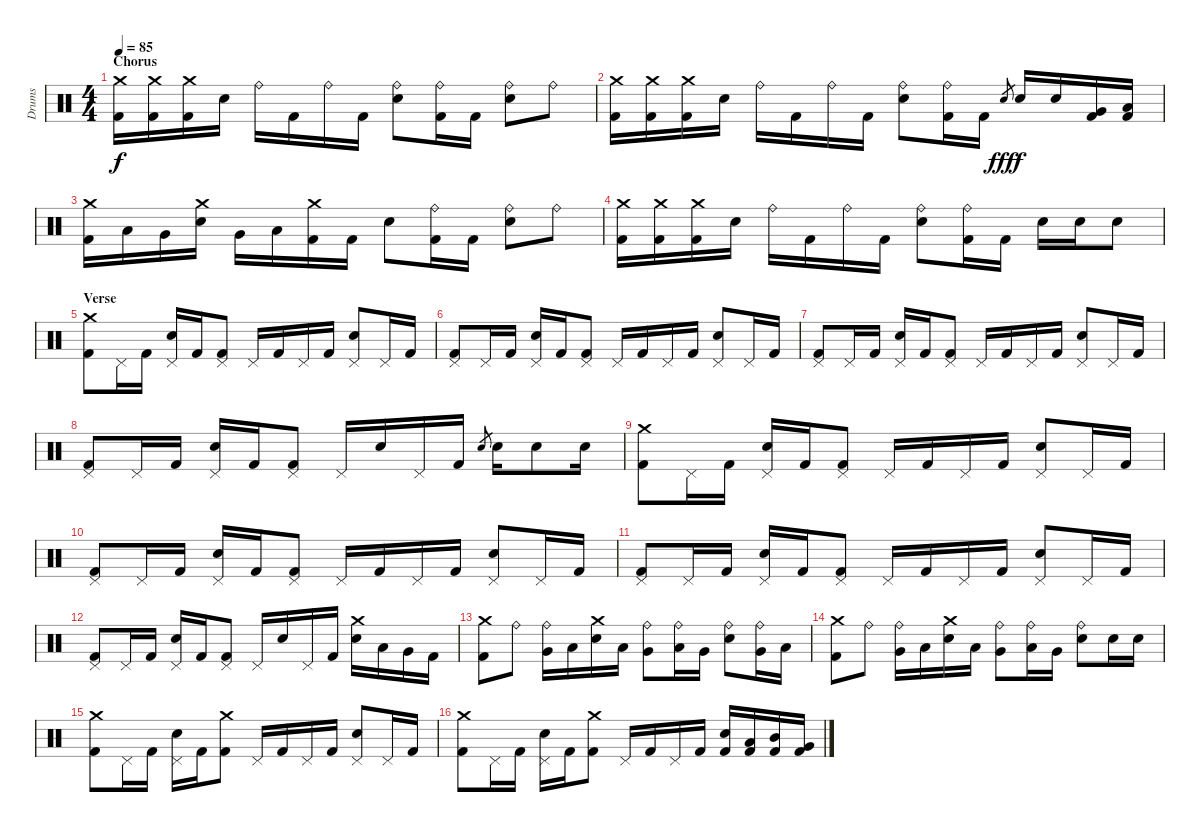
\track ("Drums" "Drums") {instrument percussion}
\staff {score}
\articulation defaults
\ts (4 4)
\section ("" "Chorus")
\tempo 85
\clef neutral
\ks c
("Crash medium (hit)" "Kick (hit) 2").16{dy f} ("Crash medium (hit)" "Kick (hit) 2").16 ("Crash medium (hit)" "Kick (hit) 2").16 "Electric Snare (hit)".16 "Ride (bell)".16 "Kick (hit) 2".16 "Ride (bell)".16 "Kick (hit) 2".16 ("Ride (bell)" "Electric Snare (hit)").8 ("Ride (bell)" "Kick (hit) 2").16 "Kick (hit) 2".16 ("Ride (bell)" "Electric Snare (hit)").8 "Ride (bell)".8 |
("Crash medium (hit)" "Kick (hit) 2").16 ("Crash medium (hit)" "Kick (hit) 2").16 ("Crash medium (hit)" "Kick (hit) 2").16 "Electric Snare (hit)".16 "Ride (bell)".16 "Kick (hit) 2".16 "Ride (bell)".16 "Kick (hit) 2".16 ("Ride (bell)" "Electric Snare (hit)").8 ("Ride (bell)" "Kick (hit) 2").16 "Kick (hit) 2".16 "Electric Snare (hit)".8{gr dy fff} "Electric Snare (hit)".16{dy f} "Electric Snare (hit)".16 ("Kick (hit) 2" "Very Low Tom (hit)").16 ("Kick (hit) 2" "Low Floor Tom (hit)").16 |
("Crash medium (hit)" "Kick (hit) 2").16 "Low Tom (hit)".16 "Very Low Tom (hit)".16 ("Crash medium (hit)" "Electric Snare (hit)").16 "Very Low Tom (hit)".16 "Low Floor Tom (hit)".16 ("Crash medium (hit)" "Kick (hit) 2").16 "Kick (hit) 2".16 "Electric Snare (hit)".8 ("Ride (bell)" "Kick (hit) 2").16 "Kick (hit) 2".16 ("Ride (bell)" "Electric Snare (hit)").8 "Ride (bell)".8 |
("Crash medium (hit)" "Kick (hit) 2").16 ("Crash medium (hit)" "Kick (hit) 2").16 ("Crash medium (hit)" "Kick (hit) 2").16 "Electric Snare (hit)".16 "Ride (bell)".16 "Kick (hit) 2".16 "Ride (bell)".16 "Kick (hit) 2".16 ("Ride (bell)" "Electric Snare (hit)").8 ("Ride (bell)" "Kick (hit) 2").16 "Kick (hit) 2".16 "Electric Snare (hit)".16 "Electric Snare (hit)".16 "Electric Snare (hit)".8 |
\section ("" "Verse")
("Crash medium (hit)" "Kick (hit) 2").8 "Pedal Hi-Hat (hit)".16 "Kick (hit) 2".16 ("Pedal Hi-Hat (hit)" "Electric Snare (hit)").16 "Kick (hit) 2".16 ("Pedal Hi-Hat (hit)" "Kick (hit) 2").8 "Pedal Hi-Hat (hit)".16 "Kick (hit) 2".16 "Pedal Hi-Hat (hit)".16 "Kick (hit) 2".16 ("Pedal Hi-Hat (hit)" "Electric Snare (hit)").8 "Pedal Hi-Hat (hit)".16 "Kick (hit) 2".16 |
("Pedal Hi-Hat (hit)" "Kick (hit) 2").8 "Pedal Hi-Hat (hit)".16 "Kick (hit) 2".16 ("Pedal Hi-Hat (hit)" "Electric Snare (hit)").16 "Kick (hit) 2".16 ("Pedal Hi-Hat (hit)" "Kick (hit) 2").8 "Pedal Hi-Hat (hit)".16 "Kick (hit) 2".16 "Pedal Hi-Hat (hit)".16 "Kick (hit) 2".16 ("Pedal Hi-Hat (hit)" "Electric Snare (hit)").8 "Pedal Hi-Hat (hit)".16 "Kick (hit) 2".16 |
("Pedal Hi-Hat (hit)" "Kick (hit) 2").8 "Pedal Hi-Hat (hit)".16 "Kick (hit) 2".16 ("Pedal Hi-Hat (hit)" "Electric Snare (hit)").16 "Kick (hit) 2".16 ("Pedal Hi-Hat (hit)" "Kick (hit) 2").8 "Pedal Hi-Hat (hit)".16 "Kick (hit) 2".16 "Pedal Hi-Hat (hit)".16 "Kick (hit) 2".16 ("Pedal Hi-Hat (hit)" "Electric Snare (hit)").8 "Pedal Hi-Hat (hit)".16 "Kick (hit) 2".16 |
("Pedal Hi-Hat (hit)" "Kick (hit) 2").8 "Pedal Hi-Hat (hit)".16 "Kick (hit) 2".16 ("Pedal Hi-Hat (hit)" "Electric Snare (hit)").16 "Kick (hit) 2".16 ("Pedal Hi-Hat (hit)" "Kick (hit) 2").8 "Pedal Hi-Hat (hit)".16 "Electric Snare (hit)".16 "Pedal Hi-Hat (hit)".16 "Kick (hit) 2".16 "Electric Snare (hit)".8{gr} "Electric Snare (hit)".16 "Electric Snare (hit)".8 "Electric Snare (hit)".16 |
("Crash medium (hit)" "Kick (hit) 2").8 "Pedal Hi-Hat (hit)".16 "Kick (hit) 2".16 ("Pedal Hi-Hat (hit)" "Electric Snare (hit)").16 "Kick (hit) 2".16 ("Pedal Hi-Hat (hit)" "Kick (hit) 2").8 "Pedal Hi-Hat (hit)".16 "Kick (hit) 2".16 "Pedal Hi-Hat (hit)".16 "Kick (hit) 2".16 ("Pedal Hi-Hat (hit)" "Electric Snare (hit)").8 "Pedal Hi-Hat (hit)".16 "Kick (hit) 2".16 |
("Pedal Hi-Hat (hit)" "Kick (hit) 2").8 "Pedal Hi-Hat (hit)".16 "Kick (hit) 2".16 ("Pedal Hi-Hat (hit)" "Electric Snare (hit)").16 "Kick (hit) 2".16 ("Pedal Hi-Hat (hit)" "Kick (hit) 2").8 "Pedal Hi-Hat (hit)".16 "Kick (hit) 2".16 "Pedal Hi-Hat (hit)".16 "Kick (hit) 2".16 ("Pedal Hi-Hat (hit)" "Electric Snare (hit)").8 "Pedal Hi-Hat (hit)".16 "Kick (hit) 2".16 |
("Pedal Hi-Hat (hit)" "Kick (hit) 2").8 "Pedal Hi-Hat (hit)".16 "Kick (hit) 2".16 ("Pedal Hi-Hat (hit)" "Electric Snare (hit)").16 "Kick (hit) 2".16 ("Pedal Hi-Hat (hit)" "Kick (hit) 2").8 "Pedal Hi-Hat (hit)".16 "Kick (hit) 2".16 "Pedal Hi-Hat (hit)".16 "Kick (hit) 2".16 ("Pedal Hi-Hat (hit)" "Electric Snare (hit)").8 "Pedal Hi-Hat (hit)".16 "Kick (hit) 2".16 |
("Pedal Hi-Hat (hit)" "Kick (hit) 2").8 "Pedal Hi-Hat (hit)".16 "Kick (hit) 2".16 ("Pedal Hi-Hat (hit)" "Electric Snare (hit)").16 "Kick (hit) 2".16 ("Pedal Hi-Hat (hit)" "Kick (hit) 2").8 "Pedal Hi-Hat (hit)".16 "Electric Snare (hit)".16 "Pedal Hi-Hat (hit)".16 "Kick (hit) 2".16 ("Crash medium (hit)" "Electric Snare (hit)").16 "Low Tom (hit)".16 "Very Low Tom (hit)".16 "Kick (hit) 2".16 |
("Crash medium (hit)" "Kick (hit) 2").8 "Ride (bell)".8 ("Ride (bell)" "Very Low Tom (hit)").16 "Low Tom (hit)".16 ("Crash medium (hit)" "Electric Snare (hit)").16 "Low Tom (hit)".16 ("Ride (bell)" "Very Low Tom (hit)").8 ("Ride (bell)" "Low Tom (hit)").16 "Very Low Tom (hit)".16 ("Ride (bell)" "Electric Snare (hit)").8 ("Ride (bell)" "Very Low Tom (hit)").16 "Low Floor Tom (hit)".16 |
("Crash medium (hit)" "Kick (hit) 2").8 "Ride (bell)".8 ("Ride (bell)" "Very Low Tom (hit)").16 "Low Tom (hit)".16 ("Crash medium (hit)" "Electric Snare (hit)").16 "Low Tom (hit)".16 ("Ride (bell)" "Very Low Tom (hit)").8 ("Ride (bell)" "Low Tom (hit)").16 "Very Low Tom (hit)".16 ("Ride (bell)" "Electric Snare (hit)").8 "Electric Snare (hit)".16 "Electric Snare (hit)".16 |
("Crash medium (hit)" "Kick (hit) 2").8 "Pedal Hi-Hat (hit)".16 "Kick (hit) 2".16 ("Pedal Hi-Hat (hit)" "Electric Snare (hit)").16 "Kick (hit) 2".16 ("Crash medium (hit)" "Kick (hit) 2").8 "Pedal Hi-Hat (hit)".16 "Kick (hit) 2".16 "Pedal Hi-Hat (hit)".16 "Kick (hit) 2".16 ("Pedal Hi-Hat (hit)" "Electric Snare (hit)").8 "Pedal Hi-Hat (hit)".16 "Kick (hit) 2".16 |
("Crash medium (hit)" "Kick (hit) 2").8 "Pedal Hi-Hat (hit)".16 "Kick (hit) 2".16 ("Pedal Hi-Hat (hit)" "Electric Snare (hit)").16 "Kick (hit) 2".16 ("Crash medium (hit)" "Kick (hit) 2").8 "Pedal Hi-Hat (hit)".16 "Kick (hit) 2".16 "Pedal Hi-Hat (hit)".16 "Kick (hit) 2".16 ("Kick (hit) 2" "Electric Snare (hit)").16 ("Kick (hit) 2" "Low Tom (hit)").16 ("Kick (hit) 2" "Mid Tom (hit)").16 ("Kick (hit) 2" "Very Low Tom (hit)").16
